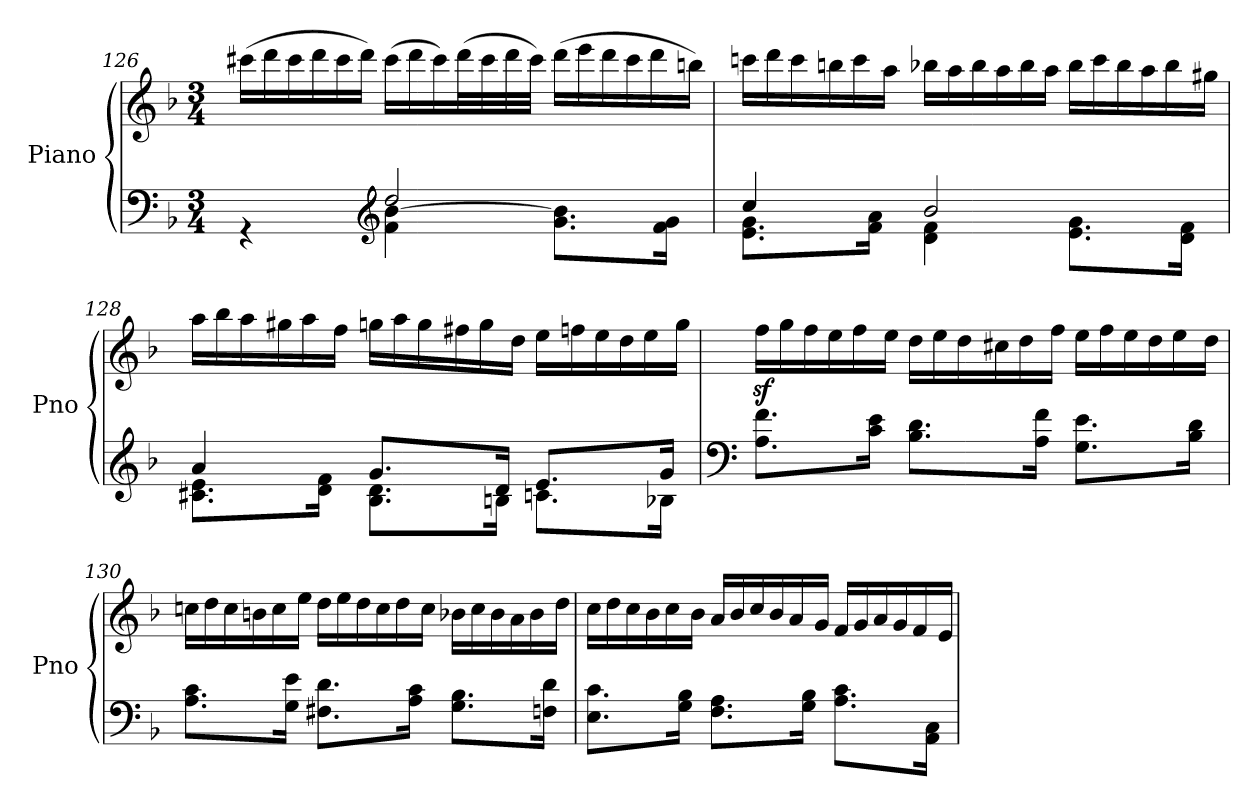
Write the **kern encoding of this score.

**kern	**kern	**dynam
*part1	*part1	*part1
*staff2	*staff1	*staff1/2
*I"Piano	*	*
*I'Pno	*	*
!!LO:LB:g=z
*clefF4	*clefG2	*
*k[b-]	*k[b-]	*
*M3/4	*M3/4	*
=126	=126	=126
*^	*	*
*	*^	*	*
*	*	*	*Xtuplet	*
!	!	!	!	!LO:DY:b
2.ryy	4r	4ryy	(>24ccc#X\LL	other-dynamics
.	.	.	24ddd\	.
.	.	.	24ccc#\	.
.	.	.	24ddd\	.
.	.	.	24ccc#\	.
.	.	.	24ddd\JJ)	.
*clefG2	*	*	*	*
.	2dd/	4f\ [4b-\	(>24ccc#\LL	.
.	.	.	24ddd\	.
.	.	.	24ccc#\)	.
.	.	.	(>32ddd\L	.
.	.	.	32ccc#\	.
.	.	.	32ddd\	.
.	.	.	32ccc#\JJJ)	.
.	.	8.g\ 8.b-\]L	(>24ddd\LL	.
.	.	.	24eee\	.
.	.	.	24ddd\	.
.	.	.	24ccc#\	.
.	.	.	24ddd\	.
.	.	16f\ 16g\Jk	.	.
.	.	.	24bbn\JJ)	.
!!LO:LB:g=z
=127	=127	=127	=127	=127
2.ryy	4cc/	8.e\ 8.g\L	24cccn\LL	.
.	.	.	24ddd\	.
.	.	.	24ccc\	.
.	.	.	24bbn\	.
.	.	.	24ccc\	.
.	.	16f\ 16a\Jk	.	.
.	.	.	24aa\JJ	.
.	2b-/	4d\ 4f\	24bb-X\LL	.
.	.	.	24aa\	.
.	.	.	24bb-\	.
.	.	.	24aa\	.
.	.	.	24bb-\	.
.	.	.	24aa\JJ	.
.	.	8.e\ 8.g\L	24bb-\LL	.
.	.	.	24ccc\	.
.	.	.	24bb-\	.
.	.	.	24aa\	.
.	.	.	24bb-\	.
.	.	16d\ 16f\Jk	.	.
.	.	.	24gg#X\JJ	.
!!LO:LB:g=z
=128	=128	=128	=128	=128
2.ryy	4a/	8.c#X\ 8.e\L	24aa\LL	.
.	.	.	24bb-\	.
.	.	.	24aa\	.
.	.	.	24gg#X\	.
.	.	.	24aa\	.
.	.	16d\ 16f\Jk	.	.
.	.	.	24ff\JJ	.
.	8.g/L	8.B-\ 8.d\L	24ggn\LL	.
.	.	.	24aa\	.
.	.	.	24gg\	.
.	.	.	24ff#X\	.
.	.	.	24gg\	.
.	16d/Jk	16Bn\Jk	.	.
.	.	.	24dd\JJ	.
.	8.e/L	8.cn\L	24ee\LL	.
.	.	.	24ffn\	.
.	.	.	24ee\	.
.	.	.	24dd\	.
.	.	.	24ee\	.
.	16g/Jk	16B-X\Jk	.	.
.	.	.	24gg\JJ	.
*v	*v	*v	*	*
=129	=129	=129
*clefF4	*	*
*^	*	*
2.ryy	8.A\ 8.f\L	24ffz<\LL	.
.	.	24gg\	.
.	.	24ff\	.
.	.	24ee\	.
.	.	24ff\	.
.	16c\ 16e\Jk	.	.
.	.	24ee\JJ	.
.	8.B-\ 8.d\L	24dd\LL	.
.	.	24ee\	.
.	.	24dd\	.
.	.	24cc#X\	.
.	.	24dd\	.
.	16A\ 16f\Jk	.	.
.	.	24ff\JJ	.
.	8.G\ 8.e\L	24ee\LL	.
.	.	24ff\	.
.	.	24ee\	.
.	.	24dd\	.
.	.	24ee\	.
.	16B-\ 16d\Jk	.	.
.	.	24dd\JJ	.
!!LO:PB:g=z
=130	=130	=130	=130
2.ryy	8.A\ 8.c\L	24ccn\LL	.
.	.	24dd\	.
.	.	24cc\	.
.	.	24bn\	.
.	.	24cc\	.
.	16G\ 16e\Jk	.	.
.	.	24ee\JJ	.
.	8.F#X\ 8.d\L	24dd\LL	.
.	.	24ee\	.
.	.	24dd\	.
.	.	24cc\	.
.	.	24dd\	.
.	16A\ 16c\Jk	.	.
.	.	24cc\JJ	.
.	8.G\ 8.B-\L	24b-X\LL	.
.	.	24cc\	.
.	.	24b-\	.
.	.	24a\	.
.	.	24b-\	.
.	16Fn\ 16d\Jk	.	.
.	.	24dd\JJ	.
=131	=131	=131	=131
2.ryy	8.E\ 8.c\L	24cc\LL	.
.	.	24dd\	.
.	.	24cc\	.
.	.	24b-\	.
.	.	24cc\	.
.	16G\ 16B-\Jk	.	.
.	.	24b-\JJ	.
.	8.F\ 8.A\L	24a/LL	.
.	.	24b-/	.
.	.	24cc/	.
.	.	24b-/	.
.	.	24a/	.
.	16G\ 16B-\Jk	.	.
.	.	24g/JJ	.
.	8.A\ 8.c\L	24f/LL	.
.	.	24g/	.
.	.	24a/	.
.	.	24g/	.
.	.	24f/	.
.	16AA\ 16C\Jk	.	.
.	.	24e/JJ	.
*v	*v	*	*
=	=	=
*-	*-	*-
